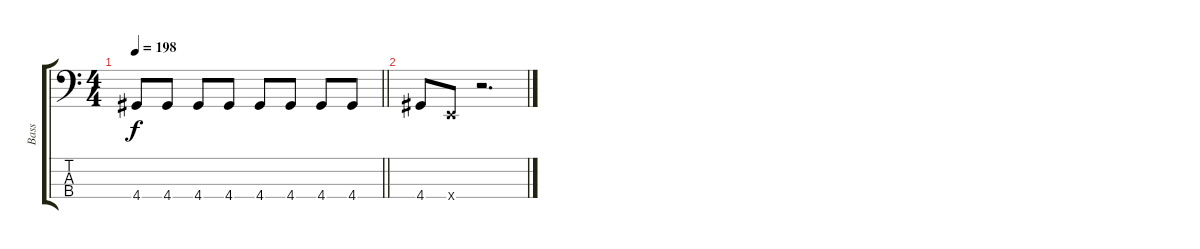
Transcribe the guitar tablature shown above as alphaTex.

\track ("Bass" "Bass") {instrument electricbassfinger}
\staff {score tabs}
\tuning (G2 D2 A1 E1) {hide}
\ts (4 4)
\tempo 198
\clef f4
\barLineRight lightlight
\ks c
4.4.8{dy f} 4.4.8 4.4.8 4.4.8 4.4.8 4.4.8 4.4.8 4.4.8 |
4.4.8 0.4{x}.8 r.2{d}
